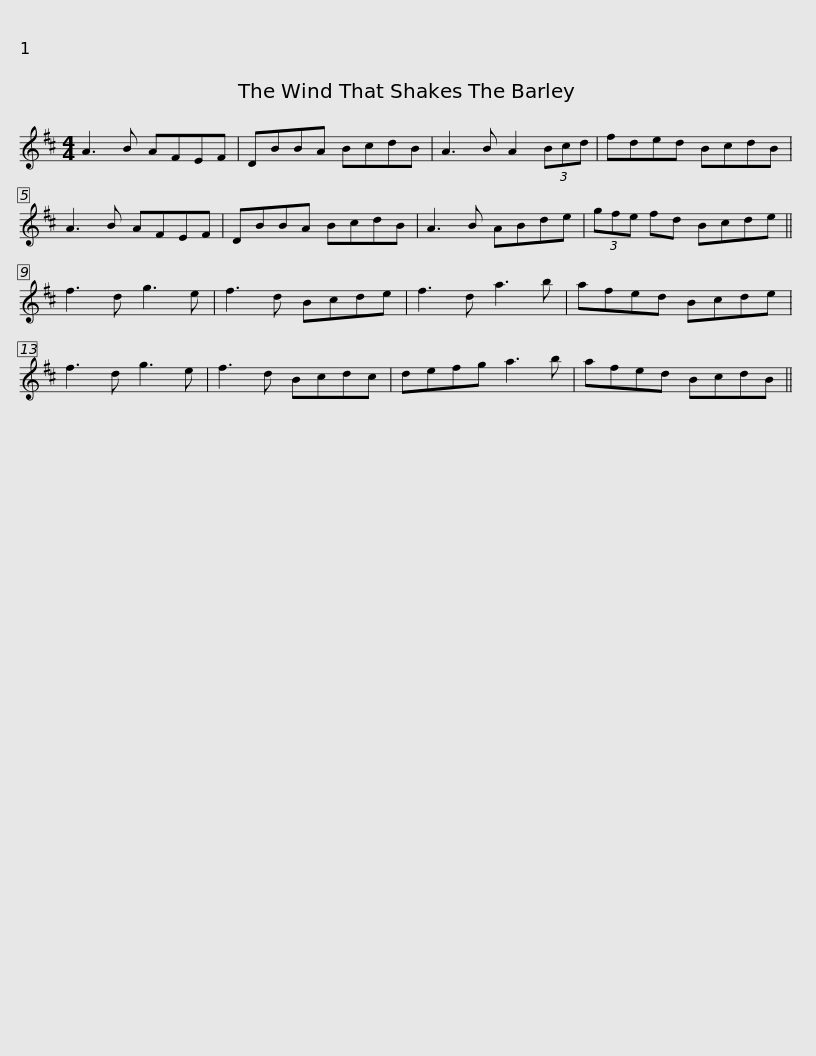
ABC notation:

X:1
L:1/8
M:4/4
I:linebreak $
K:D
V:1 treble
V:1
 A3 B AFEF | DBBA BcdB | A3 B A2 (3Bcd | fded BcdB | A3 B AFEF | %5
 DBBA BcdB |$ A3 B ABde | (3gfe fd Bcde || f3 d g3 e | f3 d Bcde | %10
 f3 d a3 b | afed Bcde |$ f3 d g3 e | f3 d Bcdc | defg a3 b | %15
 afed BcdB || %16
